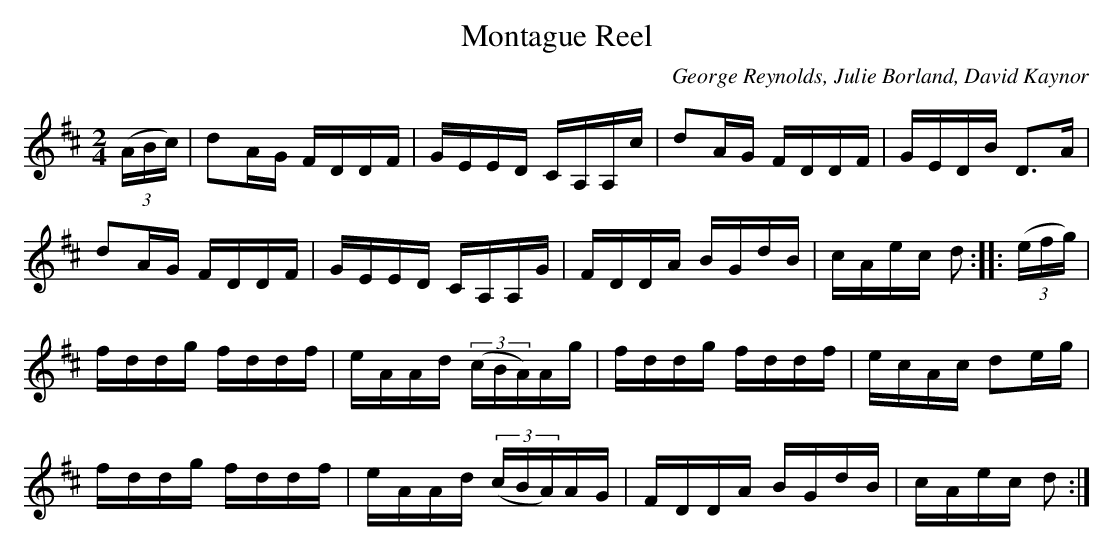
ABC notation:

X:1
T:Montague Reel
C:George Reynolds, Julie Borland, David Kaynor
M:2/4
L:1/16
K:D
   ((3ABc)|\
d2AG FDDF|GEED CA,A,c   |d2AG FDDF|GEDB D3A |
d2AG FDDF|GEED CA,A,G   |FDDA BGdB|cAec d2 :|\
|: ((3efg)|
fddg fddf|eAAd ((3cBA)Ag|fddg fddf|ecAc d2eg|
fddg fddf|eAAd ((3cBA)AG|FDDA BGdB|cAec d2 :|
